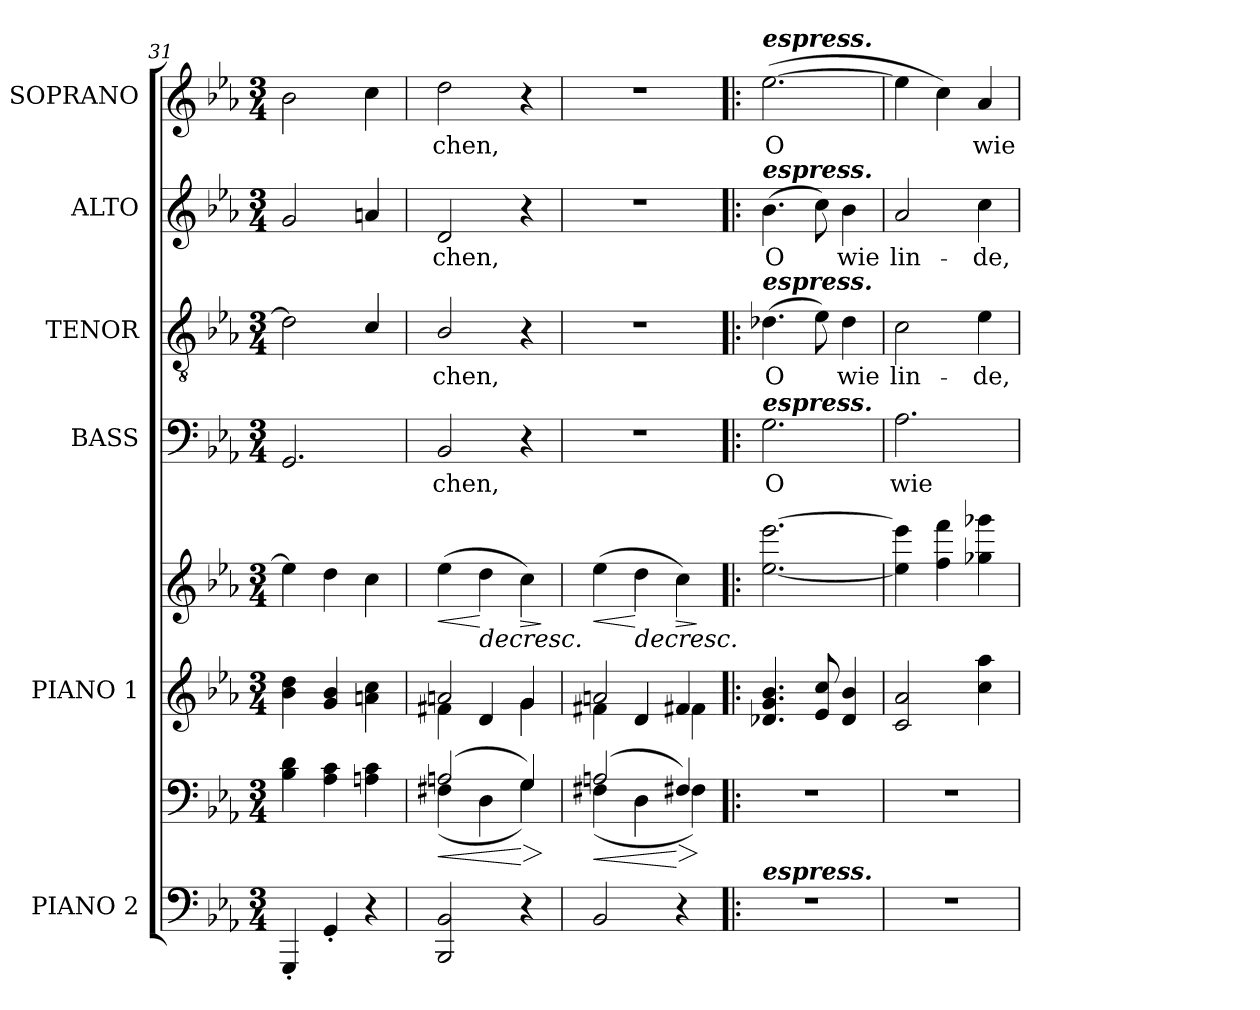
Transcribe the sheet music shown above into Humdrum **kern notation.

**kern	**kern	**dynam	**kern	**kern	**dynam	**kern	**text	**kern	**text	**kern	**text	**kern	**text
*part6	*part6	*part6	*part5	*part5	*part5	*part4	*part4	*part3	*part3	*part2	*part2	*part1	*part1
*staff8	*staff7	*staff7/8	*staff6	*staff5	*staff5/6	*staff4	*staff4	*staff3	*staff3	*staff2	*staff2	*staff1	*staff1
*I"PIANO 2	*	*	*I"PIANO 1	*	*	*I"BASS	*	*I"TENOR	*	*I"ALTO	*	*I"SOPRANO	*
*I'Pno.	*	*	*I'Pno.	*	*	*I'B.	*	*I'T.	*	*I'A.	*	*I'S.	*
*clefF4	*clefF4	*	*clefG2	*clefG2	*	*clefF4	*	*clefGv2	*	*clefG2	*	*clefG2	*
*	*	*	*	*	*	*	*	*ITrd7c12	*	*	*	*	*
*k[b-e-a-]	*k[b-e-a-]	*	*k[b-e-a-]	*k[b-e-a-]	*	*k[b-e-a-]	*	*k[b-e-a-]	*	*k[b-e-a-]	*	*k[b-e-a-]	*
*c:	*c:	*	*c:	*c:	*	*c:	*	*c:	*	*c:	*	*c:	*
*M3/4	*M3/4	*	*M3/4	*M3/4	*	*M3/4	*	*M3/4	*	*M3/4	*	*M3/4	*
=31	=31	=31	=31	=31	=31	=31	=31	=31	=31	=31	=31	=31	=31
4GGG'i/	4B-i\ 4di	.	4b-i\ 4ddi	4ee-i\]	.	2.GGi/	.	2Di\]	.	2gi/	.	2b-i\	.
4GG'i/	4A-i\ 4ci	.	4gi/ 4b-i	4ddi\	.	.	.	.	.	.	.	.	.
4r	4Ani\ 4ci	.	4ani\ 4cci	4cci\	.	.	.	4Ci/	.	4ani/	.	4cci\	.
=32	=32	=32	=32	=32	=32	=32	=32	=32	=32	=32	=32	=32	=32
!	!	!LO:HP:b	!	!	!	!	!	!	!	!	!	!	!
!	!	!LO:HP:n=1:b	!	!	!LO:HP:b	!	!	!	!	!	!	!	!
*	*^	*	*^	*	*	*	*	*	*	*	*	*	*
!	!	!	!	!	!	!	!	!	!LO:LY:b:color=#000000	!	!	!	!	!	!
!	!	!	!	!	!	!	!	!	!	!	!LO:LY:b:color=#000000	!	!	!	!
!	!	!	!	!	!	!	!	!	!	!	!	!	!LO:LY:b:color=#000000	!	!
!	!	!	!	!	!	!	!	!	!	!	!	!	!	!	!LO:LY:b:color=#000000
2BBB-i/ 2BB-i	(2Ani/	(4F#Xi\	< >	2ani/	4f#Xi\	(4ee-i\	<	2BB-i/	-chen,	2BB-i/	-chen,	2di/	-chen,	2ddi\	-chen,
!	!	!	!	!	!	!	!LO:HP:n=1:b	!	!	!	!	!	!	!	!
.	.	4Di\	.	.	4di/	4ddi\	[ >	.	.	.	.	.	.	.	.
!	!	!	!LO:HP:n=1:b	!	!	!	!LO:HP:n=1:b	!	!	!	!	!	!	!	!
4r	4Gi/)	4Gi\)	[ [ [ >	4gi/	4gi\	4cci\)	[ [ >	4r	.	4r	.	4r	.	4r	.
*	*v	*v	*	*	*	*	*	*	*	*	*	*	*	*	*
*	*	*	*v	*v	*	*	*	*	*	*	*	*	*	*
.	.	] ]	.	.	] ]	.	.	.	.	.	.	.	.
=33	=33	=33	=33	=33	=33	=33	=33	=33	=33	=33	=33	=33	=33
!	!	!LO:HP:b	!	!	!	!	!	!	!	!	!	!	!
!	!	!LO:HP:n=1:b	!	!	!LO:HP:b	!LO:N:vis=1	!	!LO:N:vis=1	!	!LO:N:vis=1	!	!LO:N:vis=1	!
*	*^	*	*^	*	*	*	*	*	*	*	*	*	*
2BB-i/	(2Ani/	(4F#Xi\	< >	2ani/	4f#Xi\	(4ee-i\	<	2.r	.	2.r	.	2.r	.	2.r	.
!	!	!	!	!	!	!	!LO:HP:n=1:b	!	!	!	!	!	!	!	!
.	.	4Di\	.	.	4di/	4ddi\	[ >	.	.	.	.	.	.	.	.
!	!	!	!LO:HP:n=1:b	!	!	!	!LO:HP:n=1:b	!	!	!	!	!	!	!	!
4r	4F#Xi/)	4F#i\)	[ [ [ >	4f#Xi/	4f#i\	4cci\)	[ [ >	.	.	.	.	.	.	.	.
*	*v	*v	*	*	*	*	*	*	*	*	*	*	*	*	*
*	*	*	*v	*v	*	*	*	*	*	*	*	*	*	*
.	.	] ]	.	.	] ]	.	.	.	.	.	.	.	.
!!LO:PB:g=z
=34!|:	=34!|:	=34!|:	=34!|:	=34!|:	=34!|:	=34!|:	=34!|:	=34!|:	=34!|:	=34!|:	=34!|:	=34!|:	=34!|:
!LO:N:vis=1	!LO:N:vis=1	!	!	!	!	!	!	!	!	!	!	!	!
!	!	!	!	!	!	!	!LO:LY:b:color=#000000	!	!	!	!	!	!
!	!	!	!	!	!	!	!	!	!LO:LY:b:color=#000000	!	!	!	!
!	!	!	!	!	!	!	!	!	!	!	!LO:LY:b:color=#000000	!	!
!	!	!	!	!	!	!	!	!	!	!	!	!LO:TX:a:Bi:t=espress.	!
!	!	!	!	!	!	!	!	!	!	!LO:TX:a:Bi:t=espress.	!	!	!
!	!	!	!	!	!	!	!	!LO:TX:a:Bi:t=espress.	!	!	!	!	!
!	!	!	!	!	!	!LO:TX:a:Bi:t=espress.	!	!	!	!	!	!	!
!LO:TX:a:Bi:t=espress.	!	!	!	!	!	!	!	!	!	!	!	!	!
!	!	!	!	!	!	!	!	!	!	!	!	!	!LO:LY:b:color=#000000
2.r	2.r	.	4.d-Xi/ 4.gi 4.b-i	[2.ee-i\ [2.eee-i	.	2.Gi\	O	(4.D-Xi\	O	(4.b-i\	O	([2.ee-i\	O
.	.	.	8e-i/ 8cci	.	.	.	.	8E-i\)	.	8cci\)	.	.	.
!	!	!	!	!	!	!	!	!	!LO:LY:b:color=#000000	!	!	!	!
!	!	!	!	!	!	!	!	!	!	!	!LO:LY:b:color=#000000	!	!
.	.	.	4d-i/ 4b-i	.	.	.	.	4D-i\	wie	4b-i\	wie	.	.
=35	=35	=35	=35	=35	=35	=35	=35	=35	=35	=35	=35	=35	=35
!LO:N:vis=1	!LO:N:vis=1	!	!	!	!	!	!	!	!	!	!	!	!
!	!	!	!	!	!	!	!LO:LY:b:color=#000000	!	!	!	!	!	!
!	!	!	!	!	!	!	!	!	!LO:LY:b:color=#000000	!	!	!	!
!	!	!	!	!	!	!	!	!	!	!	!LO:LY:b:color=#000000	!	!
2.r	2.r	.	2ci/ 2a-i	4ee-i\] 4eee-i]	.	2.A-i\	wie	2Ci\	lin-	2a-i/	lin-	4ee-i\]	.
.	.	.	.	4ffi\ 4fffi	.	.	.	.	.	.	.	4cci\)	.
!	!	!	!	!	!	!	!	!	!LO:LY:b:color=#000000	!	!	!	!
!	!	!	!	!	!	!	!	!	!	!	!LO:LY:b:color=#000000	!	!
!	!	!	!	!	!	!	!	!	!	!	!	!	!LO:LY:b:color=#000000
.	.	.	4cci\ 4aa-i	4gg-Xi\ 4ggg-Xi	.	.	.	4E-i\	-de,	4cci\	-de,	4a-i/	wie
=	=	=	=	=	=	=	=	=	=	=	=	=	=
*-	*-	*-	*-	*-	*-	*-	*-	*-	*-	*-	*-	*-	*-
